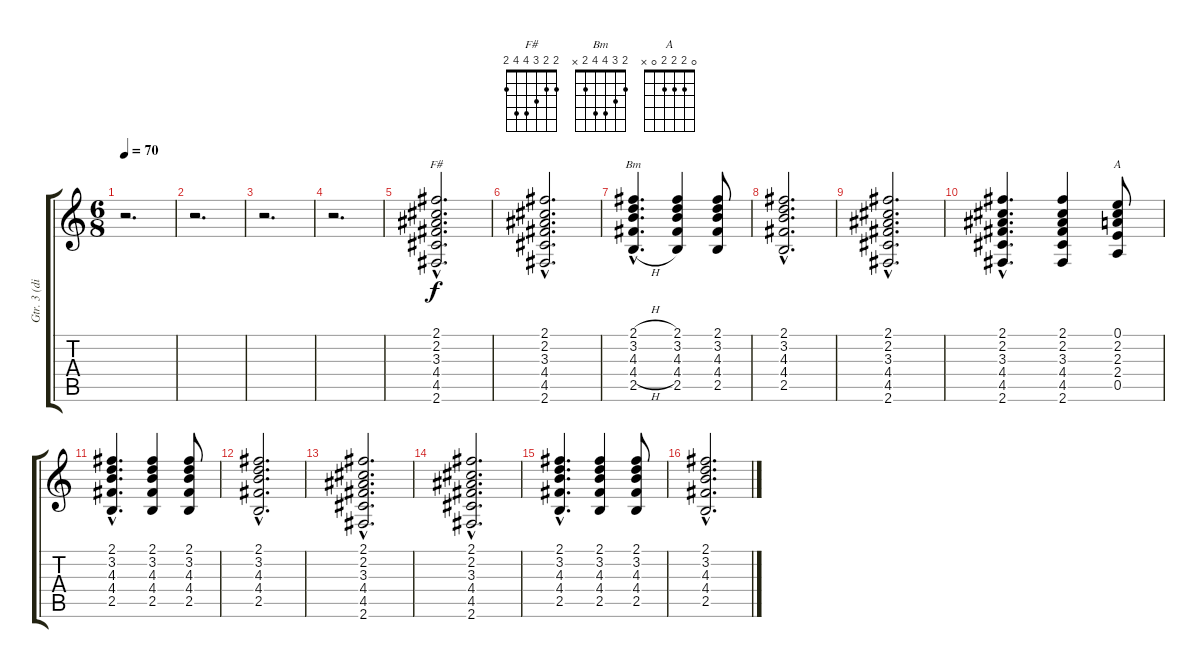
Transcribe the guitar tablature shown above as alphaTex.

\track ("Gtr. 3 (dist.)" "Gtr. 3 (di") {instrument distortionguitar}
\staff {score tabs}
\tuning (E4 B3 G3 D3 A2 E2) {hide}
\chord ("F#" 2 2 3 4 4 2)
\chord ("Bm" 2 3 4 4 2 x)
\chord ("A" 0 2 2 2 0 x)
\ts (6 8)
\tempo 70
\clef g2
\ks c
r.2{d dy f} |
r.2{d} |
r.2{d} |
r.2{d} |
(2.1{hac} 2.2{hac} 3.3{hac} 4.4{hac} 4.5{hac} 2.6{hac}).2{d ch "F#"} |
(2.1{hac} 2.2{hac} 3.3{hac} 4.4{hac} 4.5{hac} 2.6{hac}).2{d} |
(2.1{h hac} 3.2{h hac} 4.3{h hac} 4.4{h hac} 2.5{h hac}).4{d ch "Bm"} (2.1 3.2 4.3 4.4 2.5).4 (2.1 3.2 4.3 4.4 2.5).8 |
(2.1{hac} 3.2{hac} 4.3{hac} 4.4{hac} 2.5{hac}).2{d} |
(2.1{hac} 2.2{hac} 3.3{hac} 4.4{hac} 4.5{hac} 2.6{hac}).2{d} |
(2.1{hac} 2.2{hac} 3.3{hac} 4.4{hac} 4.5{hac} 2.6{hac}).4{d} (2.1 2.2 3.3 4.4 4.5 2.6).4 (0.1 2.2 2.3 2.4 0.5).8{ch "A"} |
(2.1{hac} 3.2{hac} 4.3{hac} 4.4{hac} 2.5{hac}).4{d} (2.1 3.2 4.3 4.4 2.5).4 (2.1 3.2 4.3 4.4 2.5).8 |
(2.1{hac} 3.2{hac} 4.3{hac} 4.4{hac} 2.5{hac}).2{d} |
(2.1{hac} 2.2{hac} 3.3{hac} 4.4{hac} 4.5{hac} 2.6{hac}).2{d} |
(2.1{hac} 2.2{hac} 3.3{hac} 4.4{hac} 4.5{hac} 2.6{hac}).2{d} |
(2.1{hac} 3.2{hac} 4.3{hac} 4.4{hac} 2.5{hac}).4{d} (2.1 3.2 4.3 4.4 2.5).4 (2.1 3.2 4.3 4.4 2.5).8 |
(2.1{hac} 3.2{hac} 4.3{hac} 4.4{hac} 2.5{hac}).2{d}
